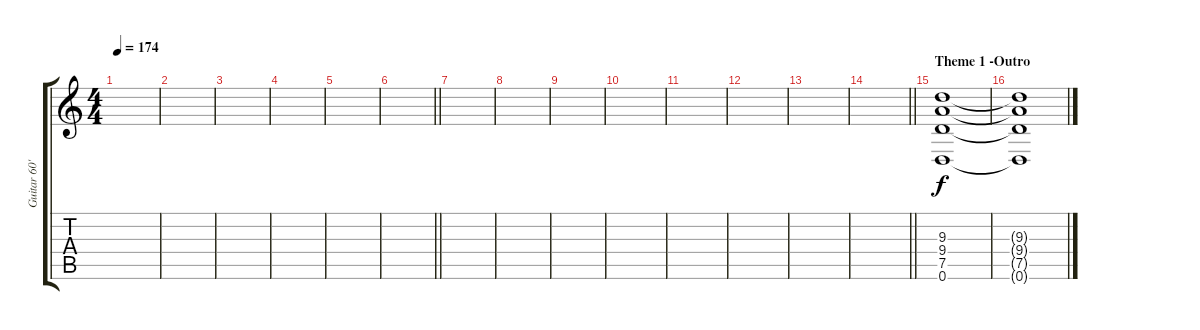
\track ("Guitar 60's" "Guitar 60'") {instrument electricguitarmuted}
\staff {score tabs}
\tuning (D4 A3 F3 C3 G2 D2) {hide}
\ts (4 4)
\tempo 174
\clef g2
\ks c
|
|
|
|
|
\barLineRight lightlight
|
|
|
|
|
|
|
|
\barLineRight lightlight
|
\section ("" "Theme 1 -Outro")
(9.3 9.4 7.5 0.6).1 |
(9.3{t} 9.4{t} 7.5{t} 0.6{t}).1
